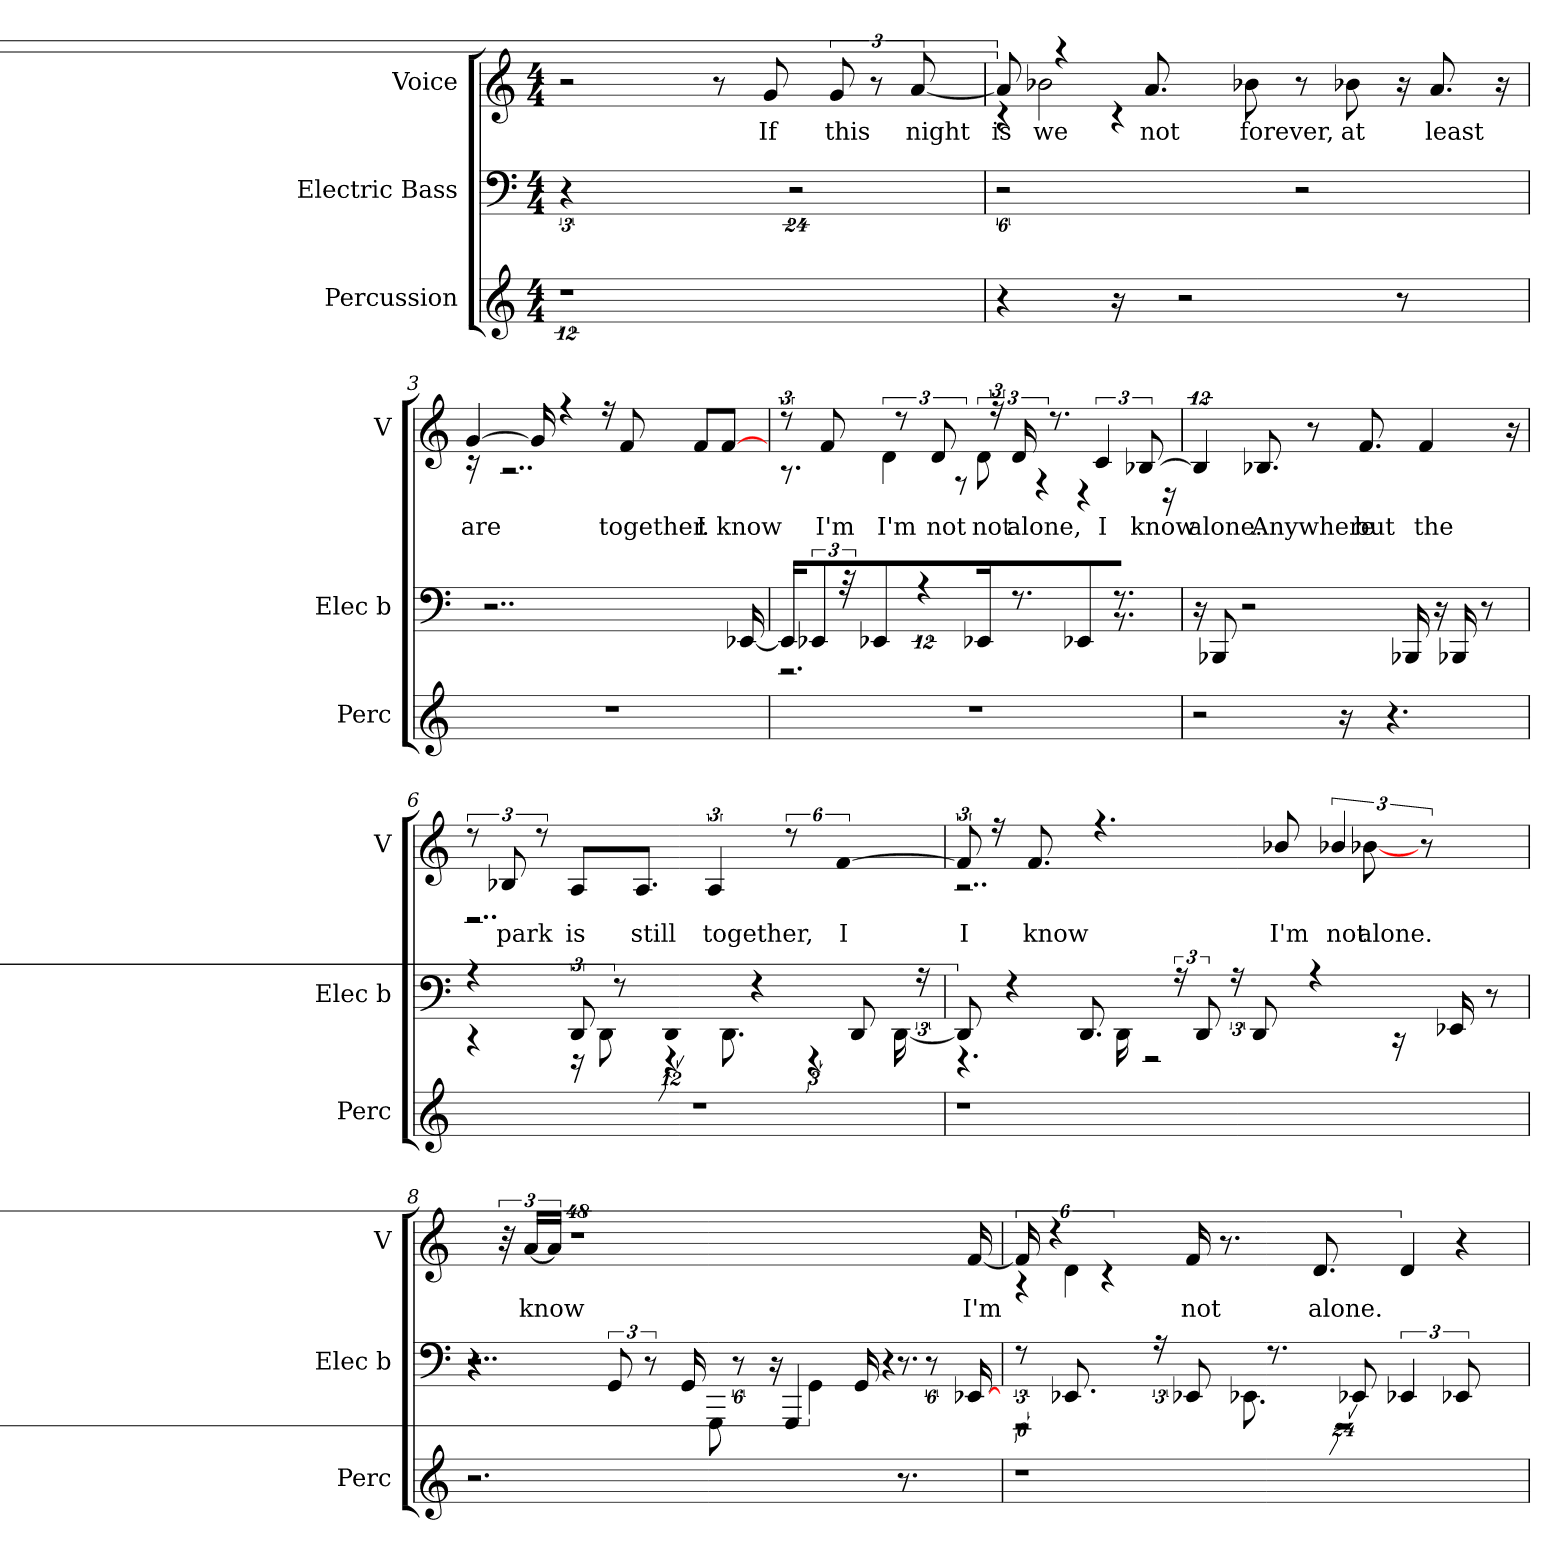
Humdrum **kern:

**kern	**kern	**kern	**text
*part3	*part2	*part1	*part1
*staff3	*staff2	*staff1	*staff1
*I"Percussion	*I"Electric Bass	*I"Voice	*
*I'Perc	*I'Elec b	*I'V	*
*clefG2	*clefF4	*clefG2	*
*M4/4	*M4/4	*M4/4	*
*MM129	*MM129	*MM129	*
=1	=1	=1	=1
12%11r	6r	2r	.
.	3ryy	.	.
.	48%11ryy	8r	.
.	.	8g	If
.	48%13r	.	.
.	.	12g	this
.	.	12r	.
12R	.	[12a	night
=2	=2	=2	=2
*	*	*^	*
4r	12%5r	48%5a]	12%5r	is
.	.	48r	.	.
.	.	8.a	.	not
16r	.	.	.	.
16R	.	8b-X	.	forever,
2r	.	.	.	.
.	12ryy	.	6b-X	we
.	.	8r	.	.
.	2r	.	.	.
.	.	8b-X	.	at
.	.	.	12%5r	.
.	.	16r	.	.
.	.	8.a	.	least
8r	.	.	.	.
.	.	16r	.	.
=3	=3	=3	=3	=3
1r	16ryy	[4g	16r	are
.	2..r	.	16ryy	.
.	.	.	2..r	.
.	.	16g]	.	.
.	.	4r	.	.
.	.	16r	.	.
.	.	8f	.	together.
.	.	8f/L	.	I
.	.	[8f/J	.	know
.	[16EE-X	.	.	.
=4	=4	=4	=4	=4
*	*^	*	*	*
1r	16EE-/KL]	2.r	12r	8.r	.
.	12EE-X/J	.	.	.	.
.	.	.	8f	.	I'm
.	48r	.	.	.	.
.	8EE-X	.	.	.	.
.	.	.	.	6d	I'm
.	.	.	8r	.	.
.	48%7r	.	.	.	.
.	.	.	8d	.	not
.	.	.	.	12r	.
.	16EE-X	.	.	12d	not
.	.	.	24r	.	.
.	8.r	.	16d	.	alone,
.	.	.	.	6r	.
.	.	.	8.r	.	.
.	8EE-X	.	.	4r	.
.	.	16ryy	6c	.	I
.	8.r	8.r	.	.	.
.	.	.	[12B-X	.	know
.	.	.	.	16r	.
*	*v	*v	*	*	*
*	*	*v	*v	*
=5	=5	=5	=5
2r	16r	48%11B-]	alone.
.	8BBB-X	.	.
.	2r	.	.
.	.	8.B-X	Anywhere
.	.	8r	.
16r	.	.	.
.	.	8.f	but
16R	.	.	.
4.r	.	.	.
.	16BBB-X	.	.
.	.	4f	the
.	16r	.	.
.	16BBB-X	.	.
.	8r	.	.
.	.	16r	.
24ryy	24ryy	.	.
=6	=6	=6	=6
*	*^	*^	*
1r	4r	4r	12r	2..r	.
.	.	.	12B-X	.	park
.	.	.	12r	.	.
.	12DD	16r	8A/L	.	is
.	.	8DD	.	.	.
.	48%5r	.	.	.	.
.	.	.	8.A/J	.	still
.	6DD	48%7r	.	.	.
.	.	.	6A	.	together,
.	.	8.DD	.	.	.
.	48%11r	.	.	.	.
.	.	.	48%5r	.	.
.	.	6r	.	.	.
.	8DD	.	[6f	.	I
.	.	.	.	8ryy	.
.	.	[16DD	.	.	.
.	24r	.	.	.	.
=7	=7	=7	=7	=7	=7
1r	48%5DD]	4.r	12f]	2..r	I
.	.	.	16r	.	.
.	12r	.	.	.	.
.	.	.	8.f	.	know
.	8.DD	.	.	.	.
.	.	.	4.r	.	.
.	24r	16DD	.	.	.
.	12DD	.	.	.	.
.	.	2r	.	.	.
.	24r	.	.	.	.
.	8DD	.	.	.	.
.	4r	.	.	.	.
.	.	.	8b-X	.	I'm
.	.	.	6b-X	.	not
.	.	.	.	[8b-X	alone.
.	16EE-X	.	.	.	.
.	.	16r	.	.	.
.	8r	.	.	.	.
48%5ryy	.	48%5ryy	12r	48ryy	.
.	.	.	.	12ryy	.
.	.	.	48ryy	.	.
*	*	*	*v	*v	*
=8	=8	=8	=8	=8
*	*	*^	*	*
2.r	4r	4..r	2.r	16ryy	.
.	.	.	.	48r	.
.	.	.	.	[24a/LL	know
.	.	.	.	24a/JJ]	.
.	.	.	.	48%37r	.
.	12GG	.	.	.	.
.	12r	.	.	.	.
.	16GG	.	.	.	.
.	.	8GGG	.	.	.
.	48%5r	.	.	.	.
.	.	16r	.	.	.
.	4GGG	.	.	.	.
.	.	6GG	.	.	.
16R	.	.	16GG	.	.
.	.	24%5r	.	.	.
8.r	.	.	8.r	.	.
.	48%5r	.	.	.	.
.	[16EE-X	.	.	[16f	I'm
*	*	*v	*v	*	*
=9	=9	=9	=9	=9
*	*	*	*^	*
1r	12r	12%5r	16f]	6%5r	.
.	.	.	4r	.	.
.	8.EE-X	.	.	.	.
.	24r	.	.	.	.
.	8EE-X	.	16f	.	not
.	.	.	8.r	.	.
.	.	8.EE-X	.	.	.
.	8.r	.	.	.	.
.	.	.	8.d	.	alone.
.	.	48%19r	.	.	.
.	8EE-X	.	.	.	.
.	6EE-X	.	6d	.	.
.	.	.	.	12d	.
.	12EE-X	.	48%7r	12r	.
16ryy	16ryy	16ryy	.	16ryy	.
*	*v	*v	*	*	*
*	*	*v	*v	*
=	=	=	=
*-	*-	*-	*-
